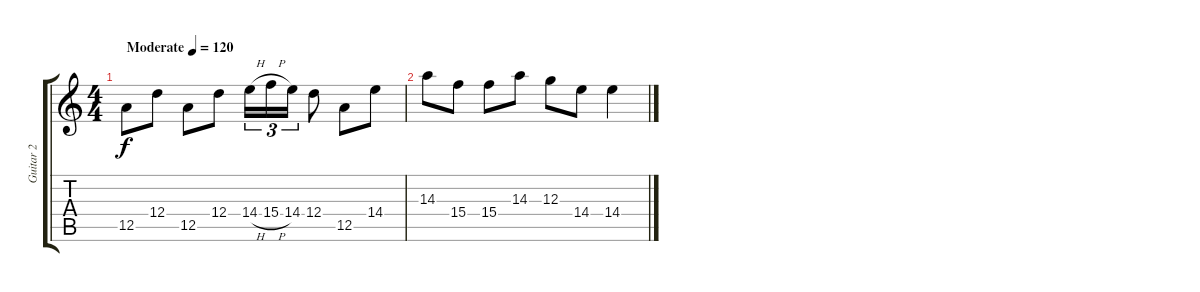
\track ("Guitar 2" "Guitar 2") {instrument distortionguitar}
\staff {score tabs}
\tuning (E4 B3 G3 D3 A2 D2) {hide}
\ts (4 4)
\tempo (120 "Moderate")
\clef g2
\ks c
12.5.8{dy f instrument distortionguitar} 12.4.8 12.5.8 12.4.8 14.4{h}.16{tu (3 2)} 15.4{h}.16{tu (3 2)} 14.4.16{tu (3 2)} 12.4.8 12.5.8 14.4.8 |
14.3.8 15.4.8 15.4.8 14.3.8 12.3.8 14.4.8 14.4.4
